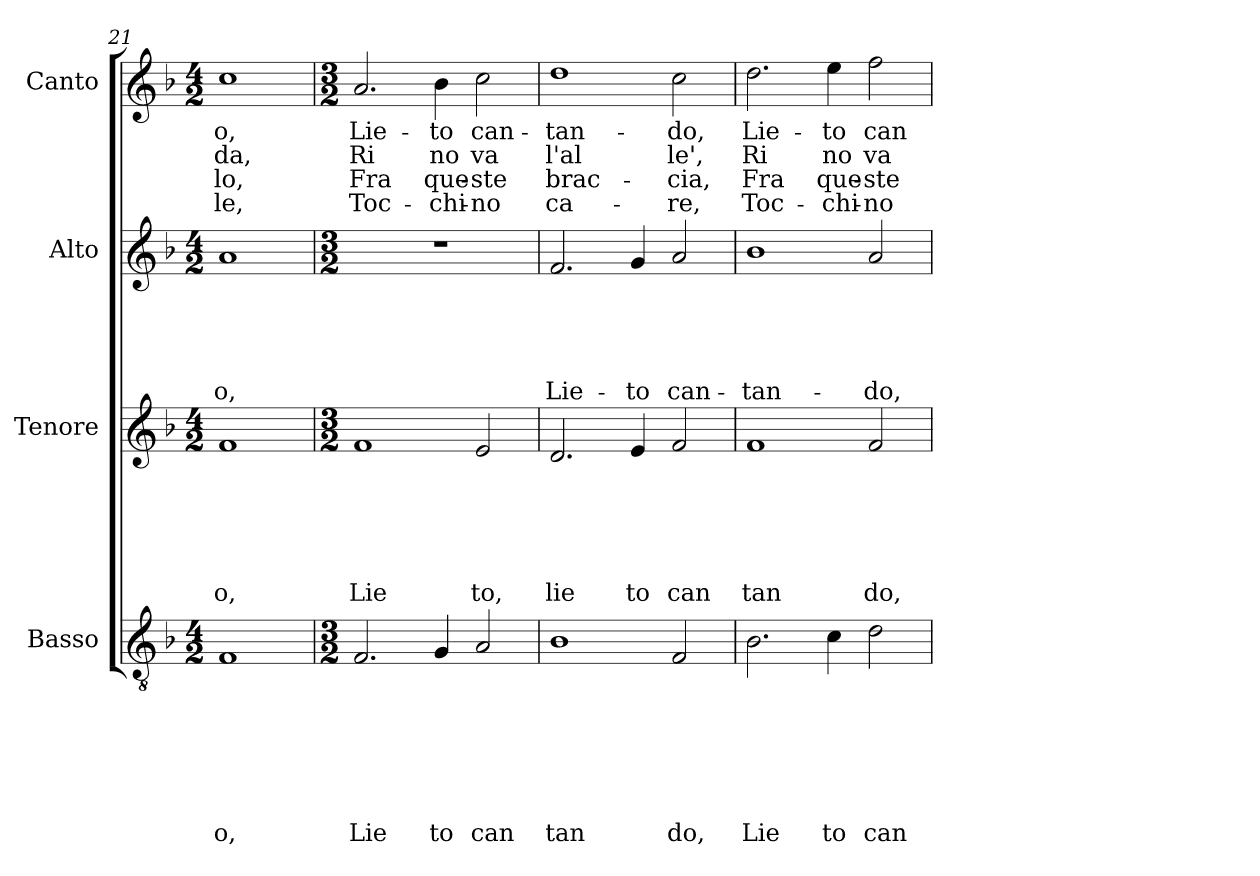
**kern	**text	**text	**text	**text	**text	**text	**text	**kern	**text	**text	**text	**text	**text	**text	**kern	**text	**text	**text	**text	**text	**kern	**text	**text	**text	**text
*part4	*part4	*part4	*part4	*part4	*part4	*part4	*part4	*part3	*part3	*part3	*part3	*part3	*part3	*part3	*part2	*part2	*part2	*part2	*part2	*part2	*part1	*part1	*part1	*part1	*part1
*staff4	*staff4	*staff4	*staff4	*staff4	*staff4	*staff4	*staff4	*staff3	*staff3	*staff3	*staff3	*staff3	*staff3	*staff3	*staff2	*staff2	*staff2	*staff2	*staff2	*staff2	*staff1	*staff1	*staff1	*staff1	*staff1
*I"Basso	*	*	*	*	*	*	*	*I"Tenore	*	*	*	*	*	*	*I"Alto	*	*	*	*	*	*I"Canto	*	*	*	*
*clefGv2	*	*	*	*	*	*	*	*clefG2	*	*	*	*	*	*	*clefG2	*	*	*	*	*	*clefG2	*	*	*	*
*k[b-]	*	*	*	*	*	*	*	*k[b-]	*	*	*	*	*	*	*k[b-]	*	*	*	*	*	*k[b-]	*	*	*	*
*F:	*	*	*	*	*	*	*	*F:	*	*	*	*	*	*	*F:	*	*	*	*	*	*F:	*	*	*	*
*M4/2	*	*	*	*	*	*	*	*M4/2	*	*	*	*	*	*	*M4/2	*	*	*	*	*	*M4/2	*	*	*	*
=21	=21	=21	=21	=21	=21	=21	=21	=21	=21	=21	=21	=21	=21	=21	=21	=21	=21	=21	=21	=21	=21	=21	=21	=21	=21
!	!	!	!	!	!	!	!LO:LY:b	!	!	!	!	!	!	!LO:LY:b	!	!	!	!	!	!LO:LY:b	!	!LO:LY:b	!LO:LY:b	!LO:LY:b	!LO:LY:b
1F	.	.	.	.	.	.	o,	1f	.	.	.	.	.	o,	1a	.	.	.	.	-o,	1cc>	-o,	da,	-lo,	-le,
=22	=22	=22	=22	=22	=22	=22	=22	=22	=22	=22	=22	=22	=22	=22	=22	=22	=22	=22	=22	=22	=22	=22	=22	=22	=22
*M3/2	*	*	*	*	*	*	*	*M3/2	*	*	*	*	*	*	*M3/2	*	*	*	*	*	*M3/2	*	*	*	*
!	!	!	!	!	!	!	!LO:LY:b	!	!	!	!	!	!	!LO:LY:b	!LO:N:vis=1	!	!	!	!	!	!	!LO:LY:b	!LO:LY:b	!LO:LY:b	!LO:LY:b
2.F/	.	.	.	.	.	.	Lie	1f	.	.	.	.	.	Lie	1.r	.	.	.	.	.	2.a/	Lie-	Ri	Fra	Toc-
!	!	!	!	!	!	!	!LO:LY:b	!	!	!	!	!	!	!	!	!	!	!	!	!	!	!LO:LY:b	!LO:LY:b	!LO:LY:b	!LO:LY:b
4G/	.	.	.	.	.	.	to	.	.	.	.	.	.	.	.	.	.	.	.	.	4b-\	-to	no	que-	-chi-
!	!	!	!	!	!	!	!LO:LY:b	!	!	!	!	!	!	!LO:LY:b	!	!	!	!	!	!	!	!LO:LY:b	!LO:LY:b	!LO:LY:b	!LO:LY:b
2A/	.	.	.	.	.	.	can	2e/	.	.	.	.	.	to,	.	.	.	.	.	.	2cc\	can-	va	-ste	-no
=23	=23	=23	=23	=23	=23	=23	=23	=23	=23	=23	=23	=23	=23	=23	=23	=23	=23	=23	=23	=23	=23	=23	=23	=23	=23
!	!	!	!	!	!	!	!LO:LY:b	!	!	!	!	!	!	!LO:LY:b	!	!	!	!	!	!LO:LY:b	!	!LO:LY:b	!LO:LY:b	!LO:LY:b	!LO:LY:b
1B-	.	.	.	.	.	.	tan	2.d/	.	.	.	.	.	lie	2.f/	.	.	.	.	Lie-	1dd	-tan-	l'al	brac-	ca-
!	!	!	!	!	!	!	!	!	!	!	!	!	!	!LO:LY:b	!	!	!	!	!	!LO:LY:b	!	!	!	!	!
.	.	.	.	.	.	.	.	4e/	.	.	.	.	.	to	4g/	.	.	.	.	-to	.	.	.	.	.
!	!	!	!	!	!	!	!LO:LY:b	!	!	!	!	!	!	!LO:LY:b	!	!	!	!	!	!LO:LY:b	!	!LO:LY:b	!LO:LY:b	!LO:LY:b	!LO:LY:b
2F/	.	.	.	.	.	.	do,	2f/	.	.	.	.	.	can	2a/	.	.	.	.	can-	2cc\	-do,	le',	-cia,	-re,
=24	=24	=24	=24	=24	=24	=24	=24	=24	=24	=24	=24	=24	=24	=24	=24	=24	=24	=24	=24	=24	=24	=24	=24	=24	=24
!	!	!	!	!	!	!	!LO:LY:b	!	!	!	!	!	!	!LO:LY:b	!	!	!	!	!	!LO:LY:b	!	!LO:LY:b	!LO:LY:b	!LO:LY:b	!LO:LY:b
2.B-\	.	.	.	.	.	.	Lie	1f	.	.	.	.	.	tan	1b-	.	.	.	.	-tan-	2.dd\	Lie-	Ri	Fra	Toc-
!	!	!	!	!	!	!	!LO:LY:b	!	!	!	!	!	!	!	!	!	!	!	!	!	!	!LO:LY:b	!LO:LY:b	!LO:LY:b	!LO:LY:b
4c\	.	.	.	.	.	.	to	.	.	.	.	.	.	.	.	.	.	.	.	.	4ee\	-to	no	que-	-chi-
!	!	!	!	!	!	!	!LO:LY:b	!	!	!	!	!	!	!LO:LY:b	!	!	!	!	!	!LO:LY:b	!	!LO:LY:b	!LO:LY:b	!LO:LY:b	!LO:LY:b
2d\	.	.	.	.	.	.	can	2f/	.	.	.	.	.	do,	2a/	.	.	.	.	-do,	2ff\	can-	va	-ste	-no
=	=	=	=	=	=	=	=	=	=	=	=	=	=	=	=	=	=	=	=	=	=	=	=	=	=
*-	*-	*-	*-	*-	*-	*-	*-	*-	*-	*-	*-	*-	*-	*-	*-	*-	*-	*-	*-	*-	*-	*-	*-	*-	*-
